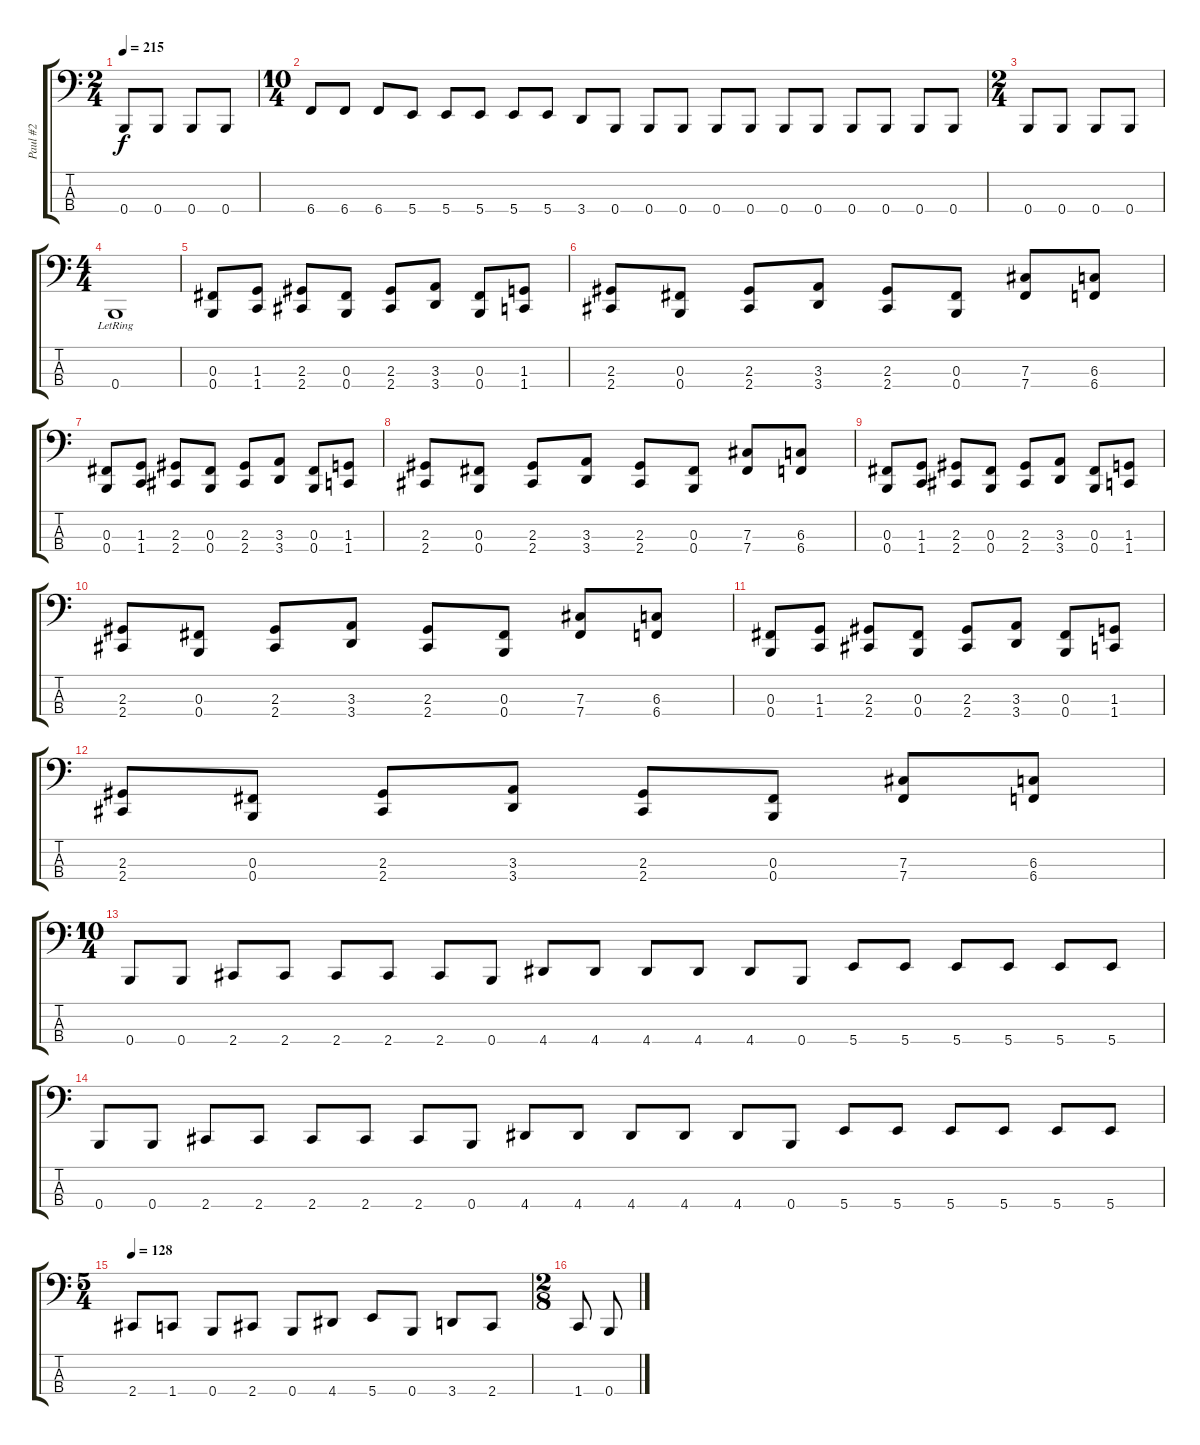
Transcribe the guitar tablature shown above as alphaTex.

\track ("Paul #2" "Paul #2") {instrument electricbasspick}
\staff {score tabs}
\tuning (E2 B1 Gb1 B0) {hide}
\ts (2 4)
\tempo 215
\clef f4
\ks c
0.4.8{dy f} 0.4.8 0.4.8 0.4.8 |
\ts (10 4)
6.4.8 6.4.8 6.4.8 5.4.8 5.4.8 5.4.8 5.4.8 5.4.8 3.4.8 0.4.8 0.4.8 0.4.8 0.4.8 0.4.8 0.4.8 0.4.8 0.4.8 0.4.8 0.4.8 0.4.8 |
\ts (2 4)
0.4.8 0.4.8 0.4.8 0.4.8 |
\ts (4 4)
0.4{lr}.1 |
(0.3 0.4).8 (1.3 1.4).8 (2.3 2.4).8 (0.3 0.4).8 (2.3 2.4).8 (3.3 3.4).8 (0.3 0.4).8 (1.3 1.4).8 |
(2.3 2.4).8 (0.3 0.4).8 (2.3 2.4).8 (3.3 3.4).8 (2.3 2.4).8 (0.3 0.4).8 (7.3 7.4).8 (6.3 6.4).8 |
(0.3 0.4).8 (1.3 1.4).8 (2.3 2.4).8 (0.3 0.4).8 (2.3 2.4).8 (3.3 3.4).8 (0.3 0.4).8 (1.3 1.4).8 |
(2.3 2.4).8 (0.3 0.4).8 (2.3 2.4).8 (3.3 3.4).8 (2.3 2.4).8 (0.3 0.4).8 (7.3 7.4).8 (6.3 6.4).8 |
(0.3 0.4).8 (1.3 1.4).8 (2.3 2.4).8 (0.3 0.4).8 (2.3 2.4).8 (3.3 3.4).8 (0.3 0.4).8 (1.3 1.4).8 |
(2.3 2.4).8 (0.3 0.4).8 (2.3 2.4).8 (3.3 3.4).8 (2.3 2.4).8 (0.3 0.4).8 (7.3 7.4).8 (6.3 6.4).8 |
(0.3 0.4).8 (1.3 1.4).8 (2.3 2.4).8 (0.3 0.4).8 (2.3 2.4).8 (3.3 3.4).8 (0.3 0.4).8 (1.3 1.4).8 |
(2.3 2.4).8 (0.3 0.4).8 (2.3 2.4).8 (3.3 3.4).8 (2.3 2.4).8 (0.3 0.4).8 (7.3 7.4).8 (6.3 6.4).8 |
\ts (10 4)
0.4.8 0.4.8 2.4.8 2.4.8 2.4.8 2.4.8 2.4.8 0.4.8 4.4.8 4.4.8 4.4.8 4.4.8 4.4.8 0.4.8 5.4.8 5.4.8 5.4.8 5.4.8 5.4.8 5.4.8 |
0.4.8 0.4.8 2.4.8 2.4.8 2.4.8 2.4.8 2.4.8 0.4.8 4.4.8 4.4.8 4.4.8 4.4.8 4.4.8 0.4.8 5.4.8 5.4.8 5.4.8 5.4.8 5.4.8 5.4.8 |
\ts (5 4)
\tempo 128
2.4.8 1.4.8 0.4.8 2.4.8 0.4.8 4.4.8 5.4.8 0.4.8 3.4.8 2.4.8 |
\ts (2 8)
1.4.8 0.4.8
